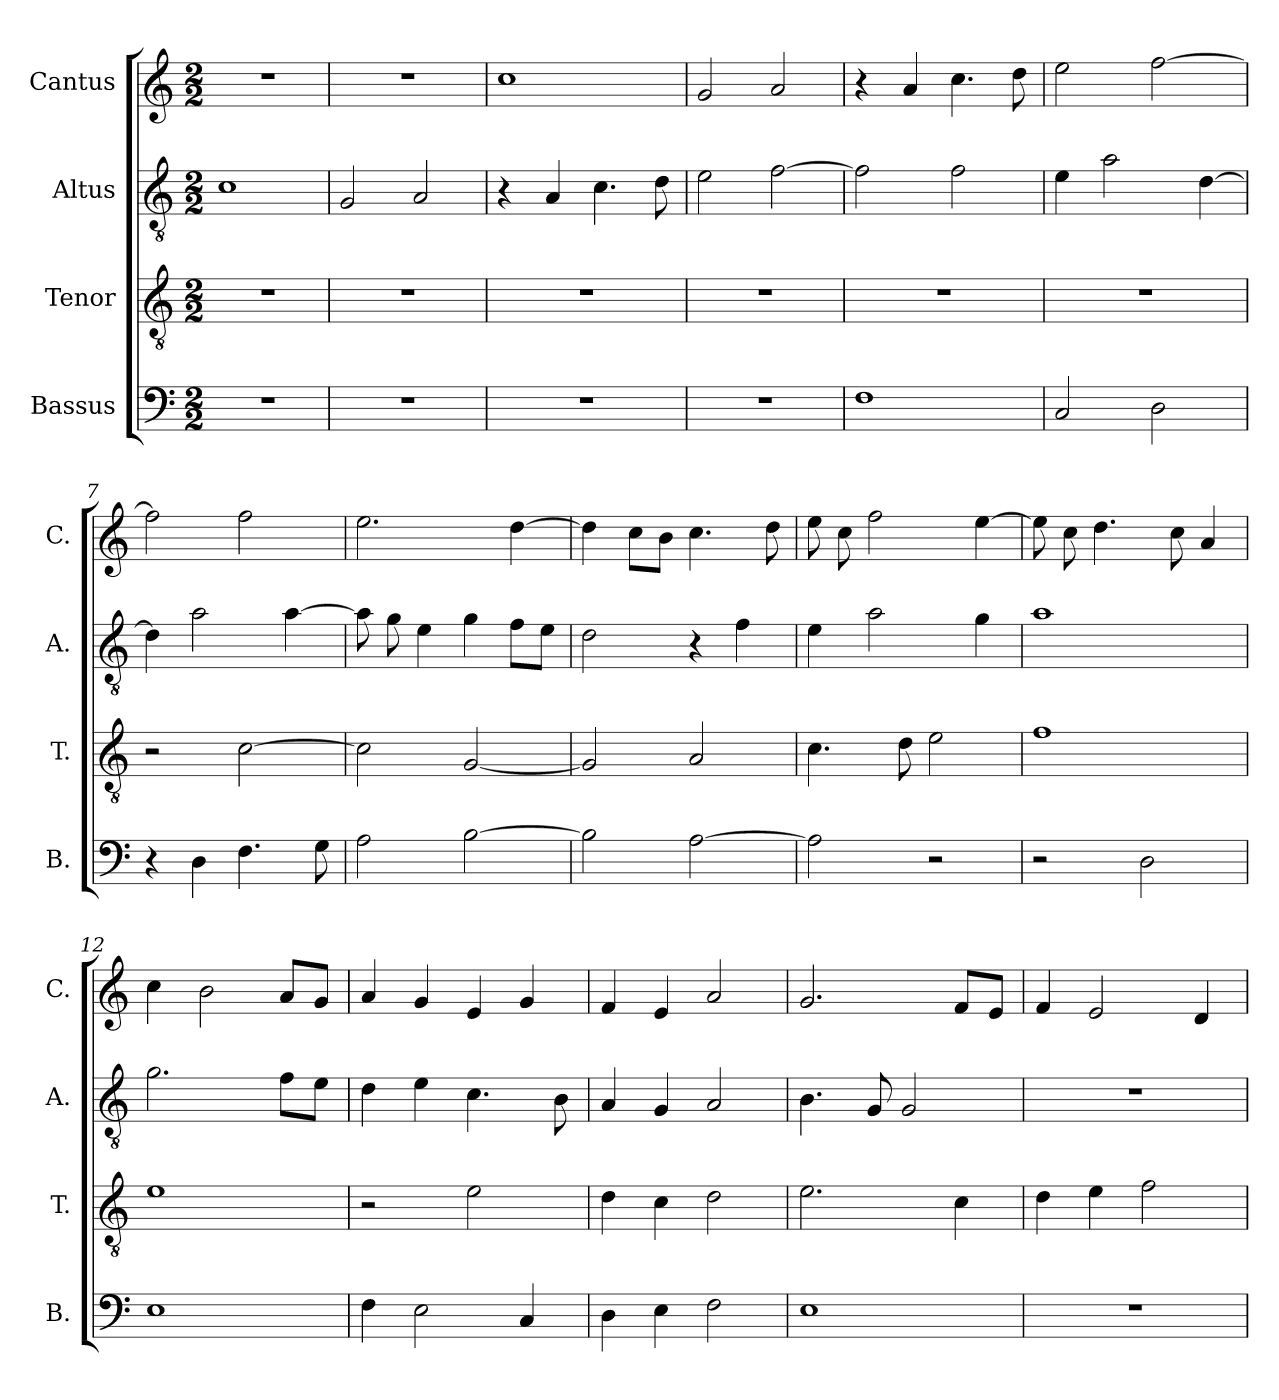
**kern	**kern	**kern	**kern
*part4	*part3	*part2	*part1
*staff4	*staff3	*staff2	*staff1
*I"Bassus	*I"Tenor	*I"Altus	*I"Cantus
*I'B.	*I'T.	*I'A.	*I'C.
*clefF4	*clefGv2	*clefGv2	*clefG2
*k[]	*k[]	*k[]	*k[]
*M2/2	*M2/2	*M2/2	*M2/2
=1	=1	=1	=1
1r	1r	1c	1r
=2	=2	=2	=2
1r	1r	2G/	1r
.	.	2A/	.
=3	=3	=3	=3
1r	1r	4r	1cc
.	.	4A/	.
.	.	4.c\	.
.	.	8d\	.
=4	=4	=4	=4
1r	1r	2e\	2g/
.	.	[2f\	2a/
=5	=5	=5	=5
1F	1r	2f\]	4r
.	.	.	4a/
.	.	2f\	4.cc\
.	.	.	8dd\
=6	=6	=6	=6
2C/	1r	4e\	2ee\
.	.	2a\	.
2D\	.	.	[2ff\
.	.	[4d\	.
=7	=7	=7	=7
4r	2r	4d\]	2ff\]
4D\	.	2a\	.
4.F\	[2c\	.	2ff\
.	.	[4a\	.
8G\	.	.	.
=8	=8	=8	=8
2A\	2c\]	8a\]	2.ee\
.	.	8g\	.
.	.	4e\	.
[2B\	[2G/	4g\	.
.	.	8f\L	[4dd\
.	.	8e\J	.
=9	=9	=9	=9
2B\]	2G/]	2d\	4dd\]
.	.	.	8cc\L
.	.	.	8b\J
[2A\	2A/	4r	4.cc\
.	.	4f\	.
.	.	.	8dd\
=10	=10	=10	=10
2A\]	4.c\	4e\	8ee\
.	.	.	8cc\
.	.	2a\	2ff\
.	8d\	.	.
2r	2e\	.	.
.	.	4g\	[4ee\
=11	=11	=11	=11
2r	1f	1a	8ee\]
.	.	.	8cc\
.	.	.	4.dd\
2D\	.	.	.
.	.	.	8cc\
.	.	.	4a/
=12	=12	=12	=12
1E	1e	2.g\	4cc\
.	.	.	2b\
.	.	8f\L	8a/L
.	.	8e\J	8g/J
=13	=13	=13	=13
4F\	2r	4d\	4a/
2E\	.	4e\	4g/
.	2e\	4.c\	4e/
4C/	.	.	4g/
.	.	8B\	.
=14	=14	=14	=14
4D\	4d\	4A/	4f/
4E\	4c\	4G/	4e/
2F\	2d\	2A/	2a/
=15	=15	=15	=15
1E	2.e\	4.B\	2.g/
.	.	8G/	.
.	.	2G/	.
.	4c\	.	8f/L
.	.	.	8e/J
=16	=16	=16	=16
1r	4d\	1r	4f/
.	4e\	.	2e/
.	2f\	.	.
.	.	.	4d/
=	=	=	=
*-	*-	*-	*-
